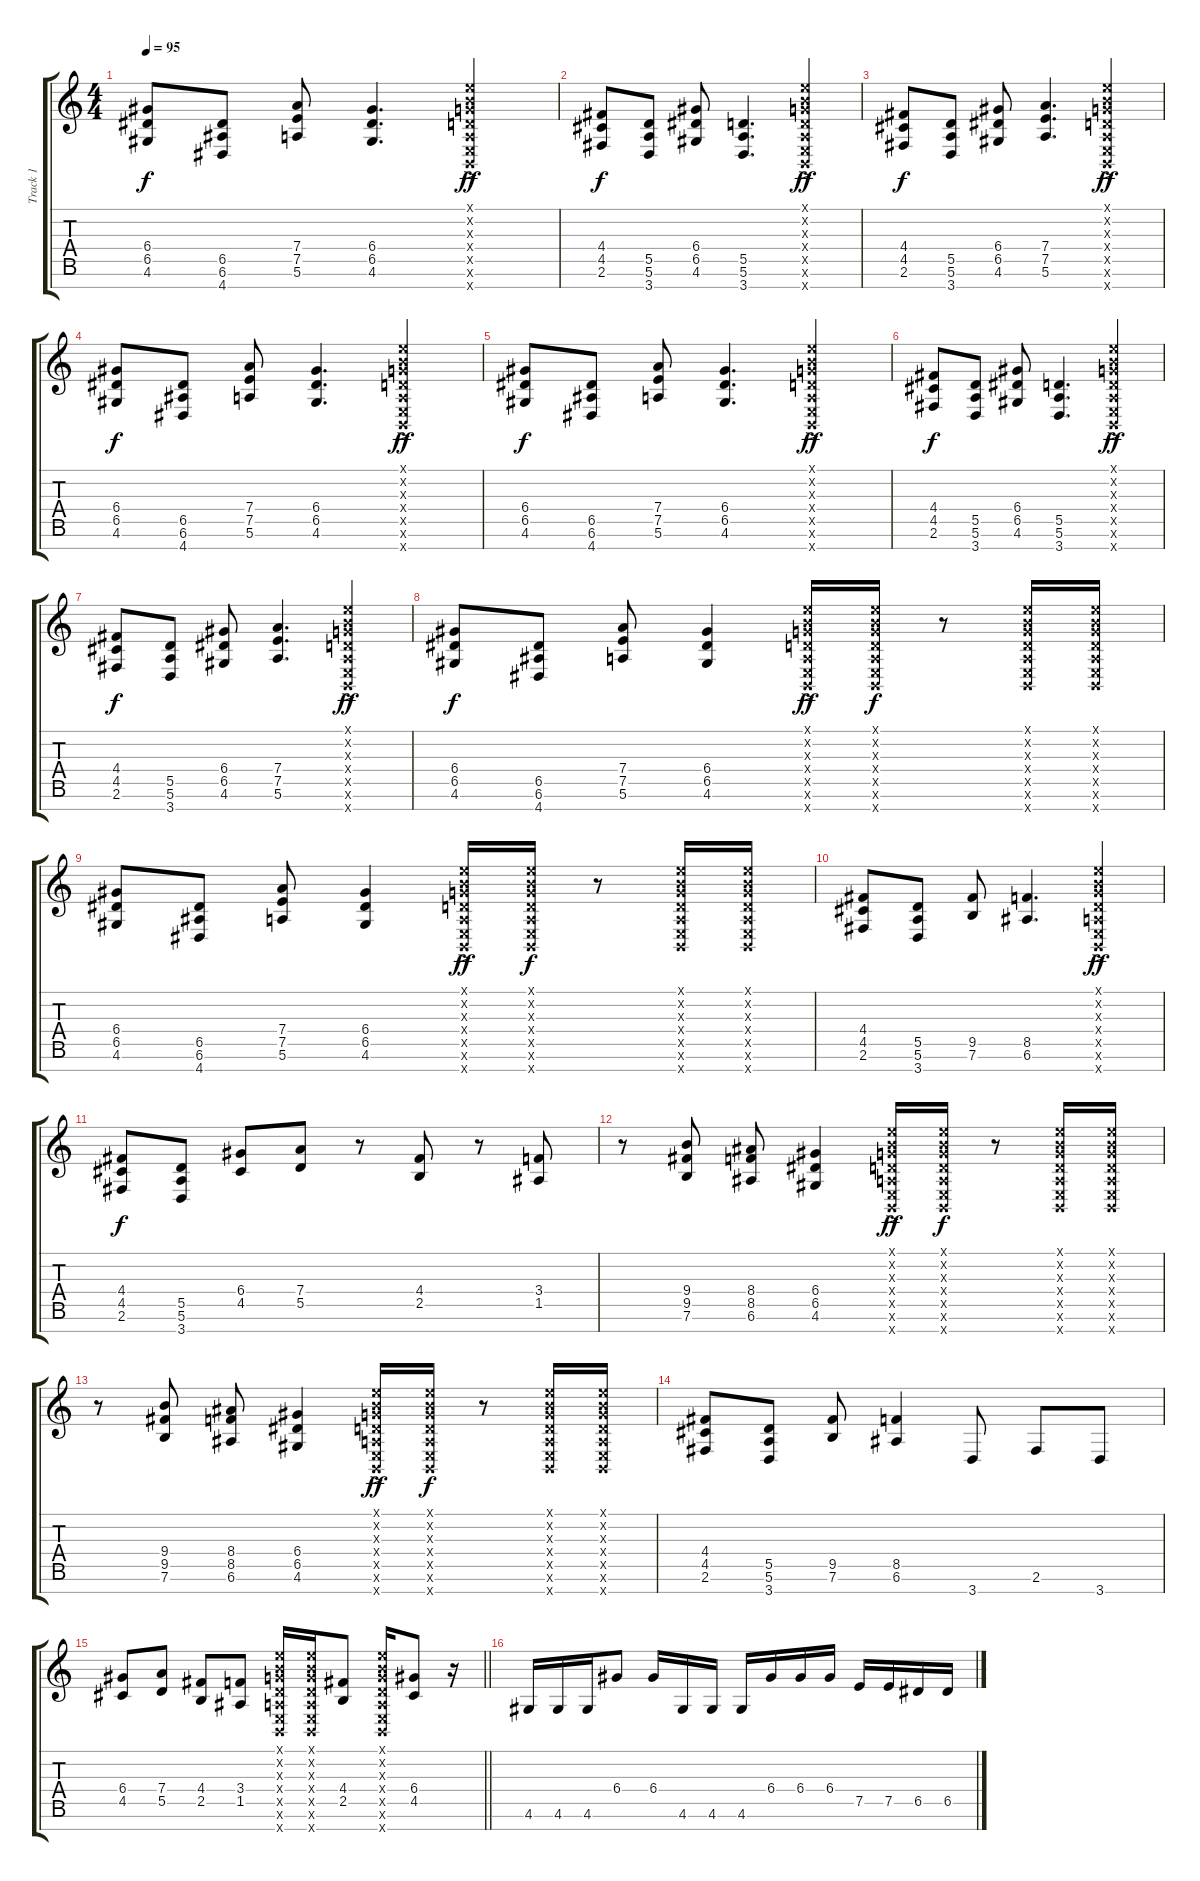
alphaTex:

\track ("Track 1" "Track 1") {instrument overdrivenguitar}
\staff {score tabs}
\tuning (E4 B3 G3 D3 A2 E2 B1) {hide}
\ts (4 4)
\tempo 95
\clef g2
\ks c
(6.4 6.5 4.6).8{dy f} (6.5 6.6 4.7).8 (7.4 7.5 5.6).8 (6.4 6.5 4.6).4{d} (0.1{x} 0.2{x} 0.3{x} 0.4{ac x} 0.5{ac x} 0.6{ac x} 0.7{x}).4{dy ff} |
(4.4 4.5 2.6).8{dy f} (5.5 5.6 3.7).8 (6.4 6.5 4.6).8 (5.5 5.6 3.7).4{d} (0.1{x} 0.2{x} 0.3{x} 0.4{ac x} 0.5{ac x} 0.6{ac x} 0.7{x}).4{dy ff} |
(4.4 4.5 2.6).8{dy f} (5.5 5.6 3.7).8 (6.4 6.5 4.6).8 (7.4 7.5 5.6).4{d} (0.1{x} 0.2{x} 0.3{x} 0.4{ac x} 0.5{ac x} 0.6{ac x} 0.7{x}).4{dy ff} |
(6.4 6.5 4.6).8{dy f} (6.5 6.6 4.7).8 (7.4 7.5 5.6).8 (6.4 6.5 4.6).4{d} (0.1{x} 0.2{x} 0.3{x} 0.4{ac x} 0.5{ac x} 0.6{ac x} 0.7{x}).4{dy ff} |
(6.4 6.5 4.6).8{dy f} (6.5 6.6 4.7).8 (7.4 7.5 5.6).8 (6.4 6.5 4.6).4{d} (0.1{x} 0.2{x} 0.3{x} 0.4{ac x} 0.5{ac x} 0.6{ac x} 0.7{x}).4{dy ff} |
(4.4 4.5 2.6).8{dy f} (5.5 5.6 3.7).8 (6.4 6.5 4.6).8 (5.5 5.6 3.7).4{d} (0.1{x} 0.2{x} 0.3{x} 0.4{ac x} 0.5{ac x} 0.6{ac x} 0.7{x}).4{dy ff} |
(4.4 4.5 2.6).8{dy f} (5.5 5.6 3.7).8 (6.4 6.5 4.6).8 (7.4 7.5 5.6).4{d} (0.1{x} 0.2{x} 0.3{x} 0.4{ac x} 0.5{ac x} 0.6{ac x} 0.7{x}).4{dy ff} |
(6.4 6.5 4.6).8{dy f} (6.5 6.6 4.7).8 (7.4 7.5 5.6).8 (6.4 6.5 4.6).4 (0.1{x} 0.2{x} 0.3{x} 0.4{ac x} 0.5{ac x} 0.6{ac x} 0.7{x}).16{dy ff} (0.1{x} 0.2{x} 0.3{x} 0.4{x} 0.5{x} 0.6{x} 0.7{x}).16{dy f} r.8 (0.1{x} 0.2{x} 0.3{x} 0.4{x} 0.5{x} 0.6{x} 0.7{x}).16 (0.1{x} 0.2{x} 0.3{x} 0.4{x} 0.5{x} 0.6{x} 0.7{x}).16 |
(6.4 6.5 4.6).8 (6.5 6.6 4.7).8 (7.4 7.5 5.6).8 (6.4 6.5 4.6).4 (0.1{x} 0.2{x} 0.3{x} 0.4{ac x} 0.5{ac x} 0.6{ac x} 0.7{x}).16{dy ff} (0.1{x} 0.2{x} 0.3{x} 0.4{x} 0.5{x} 0.6{x} 0.7{x}).16{dy f} r.8 (0.1{x} 0.2{x} 0.3{x} 0.4{x} 0.5{x} 0.6{x} 0.7{x}).16 (0.1{x} 0.2{x} 0.3{x} 0.4{x} 0.5{x} 0.6{x} 0.7{x}).16 |
(4.4 4.5 2.6).8 (5.5 5.6 3.7).8 (9.5 7.6).8 (8.5 6.6).4{d} (0.1{x} 0.2{x} 0.3{x} 0.4{ac x} 0.5{ac x} 0.6{ac x} 0.7{x}).4{dy ff} |
(4.4 4.5 2.6).8{dy f} (5.5 5.6 3.7).8 (6.4 4.5).8 (7.4 5.5).8 r.8 (4.4 2.5).8 r.8 (3.4 1.5).8 |
r.8 (9.4 9.5 7.6).8 (8.4 8.5 6.6).8 (6.4 6.5 4.6).4 (0.1{x} 0.2{x} 0.3{x} 0.4{ac x} 0.5{ac x} 0.6{ac x} 0.7{x}).16{dy ff} (0.1{x} 0.2{x} 0.3{x} 0.4{x} 0.5{x} 0.6{x} 0.7{x}).16{dy f} r.8 (0.1{x} 0.2{x} 0.3{x} 0.4{x} 0.5{x} 0.6{x} 0.7{x}).16 (0.1{x} 0.2{x} 0.3{x} 0.4{x} 0.5{x} 0.6{x} 0.7{x}).16 |
r.8 (9.4 9.5 7.6).8 (8.4 8.5 6.6).8 (6.4 6.5 4.6).4 (0.1{x} 0.2{x} 0.3{x} 0.4{ac x} 0.5{ac x} 0.6{ac x} 0.7{x}).16{dy ff} (0.1{x} 0.2{x} 0.3{x} 0.4{x} 0.5{x} 0.6{x} 0.7{x}).16{dy f} r.8 (0.1{x} 0.2{x} 0.3{x} 0.4{x} 0.5{x} 0.6{x} 0.7{x}).16 (0.1{x} 0.2{x} 0.3{x} 0.4{x} 0.5{x} 0.6{x} 0.7{x}).16 |
(4.4 4.5 2.6).8 (5.5 5.6 3.7).8 (9.5 7.6).8 (8.5 6.6).4 3.7.8 2.6.8 3.7.8 |
\barLineRight lightlight
(6.4 4.5).8 (7.4 5.5).8 (4.4 2.5).8 (3.4 1.5).8 (0.1{x} 0.2{x} 0.3{x} 0.4{x} 0.5{x} 0.6{x} 0.7{x}).16 (0.1{x} 0.2{x} 0.3{x} 0.4{x} 0.5{x} 0.6{x} 0.7{x}).16 (4.4 2.5).8 (0.1{x} 0.2{x} 0.3{x} 0.4{x} 0.5{x} 0.6{x} 0.7{x}).16 (6.4 4.5).8 r.16 |
\section ("" "")
4.6.16 4.6.16 4.6.16 6.4.8 6.4.16 4.6.16 4.6.16 4.6.16 6.4.16 6.4.16 6.4.16 7.5.16 7.5.16 6.5.16 6.5.16
